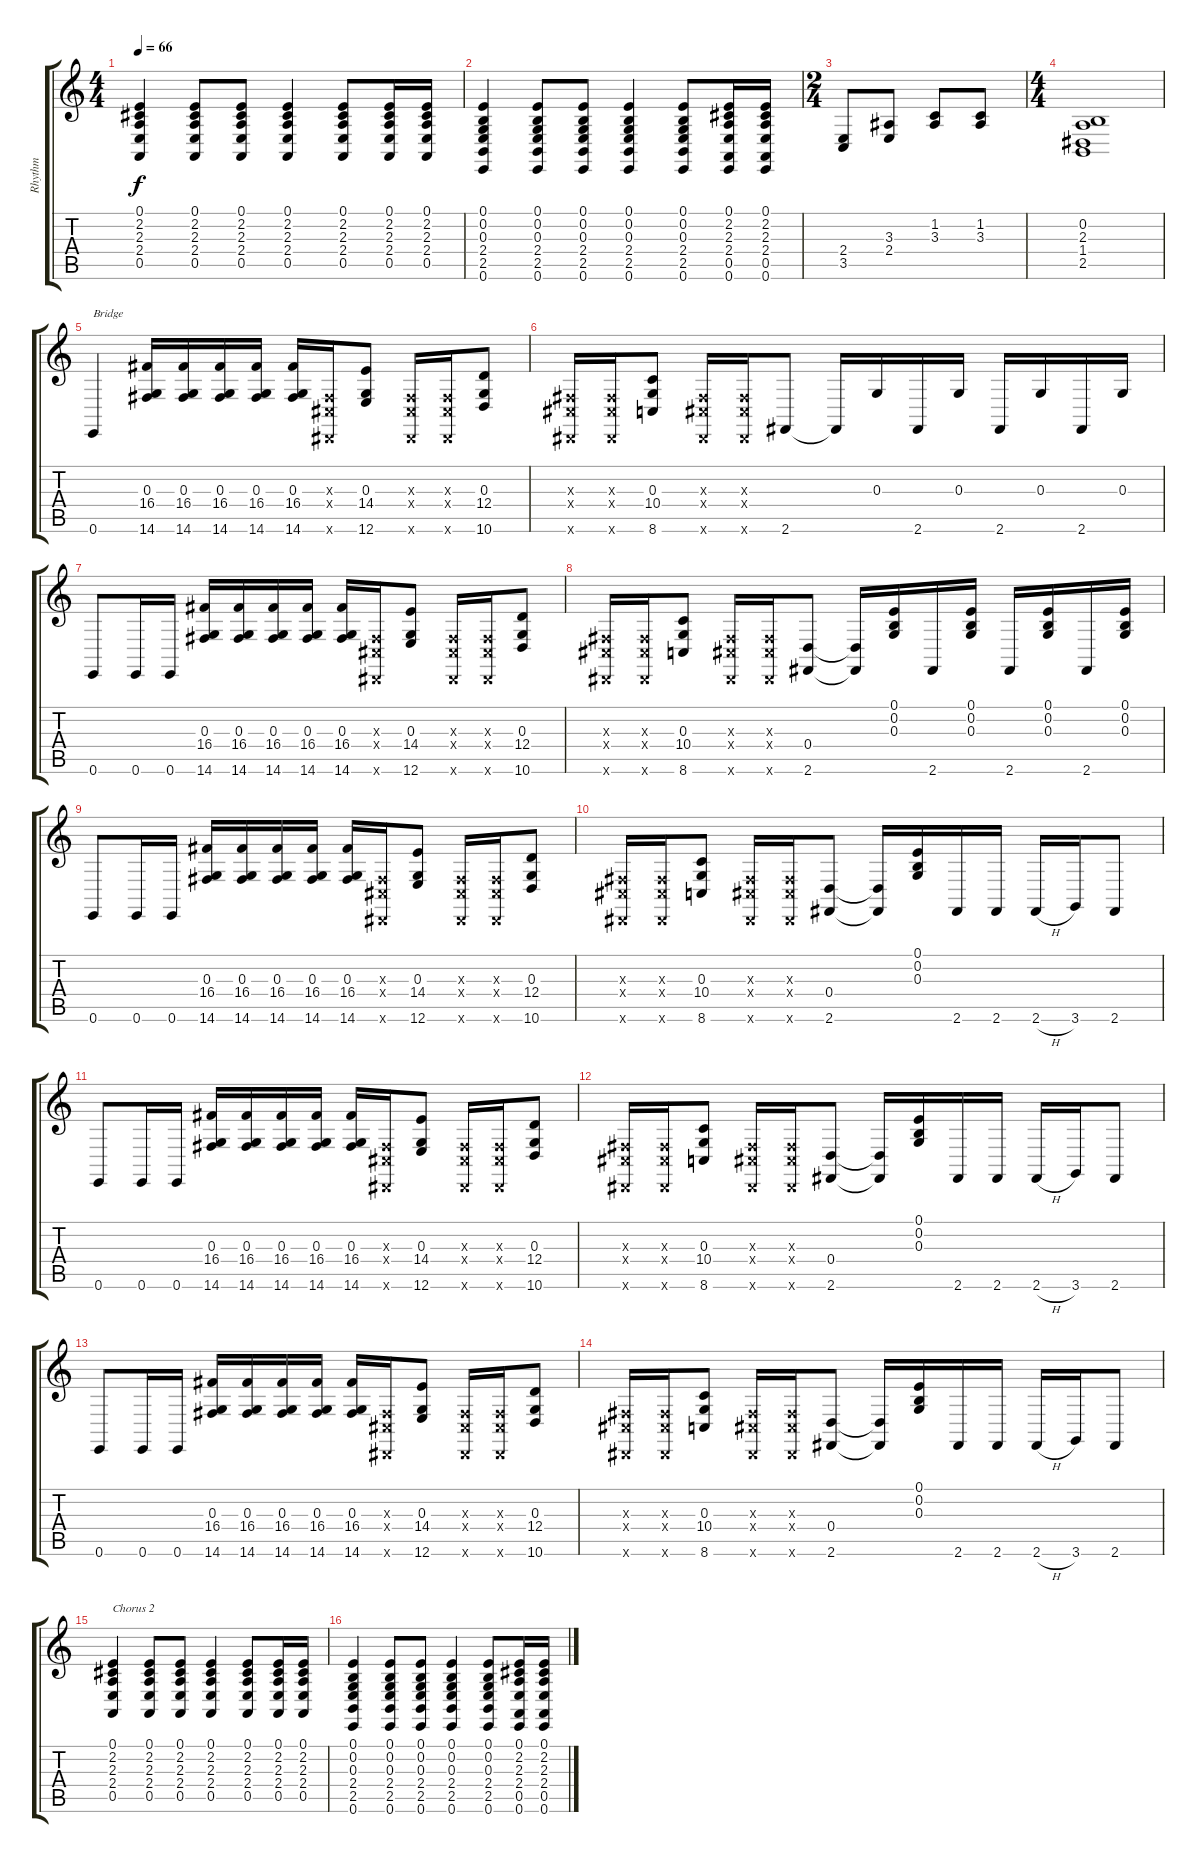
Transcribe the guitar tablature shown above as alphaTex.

\track ("Rhythm" "Rhythm") {instrument acousticgrandpiano}
\staff {score tabs}
\tuning (E4 B3 G3 D3 A2 E2) {hide}
\ts (4 4)
\tempo 66
\clef g2
\ks c
(0.1 2.2 2.3 2.4 0.5).4{dy f} (0.1 2.2 2.3 2.4 0.5).8 (0.1 2.2 2.3 2.4 0.5).8 (0.1 2.2 2.3 2.4 0.5).4 (0.1 2.2 2.3 2.4 0.5).8 (0.1 2.2 2.3 2.4 0.5).16 (0.1 2.2 2.3 2.4 0.5).16 |
(0.1 0.2 0.3 2.4 2.5 0.6).4 (0.1 0.2 0.3 2.4 2.5 0.6).8 (0.1 0.2 0.3 2.4 2.5 0.6).8 (0.1 0.2 0.3 2.4 2.5 0.6).4 (0.1 0.2 0.3 2.4 2.5 0.6).8 (0.1 2.2 2.3 2.4 0.5 0.6).16 (0.1 2.2 2.3 2.4 0.5 0.6).16 |
\ts (2 4)
(2.4 3.5).8 (3.3 2.4).8 (1.2 3.3).8 (1.2 3.3).8 |
\ts (4 4)
(0.2 2.3 1.4 2.5).1 |
0.6.4{txt "Bridge"} (0.3 16.4 14.6).16 (0.3 16.4 14.6).16 (0.3 16.4 14.6).16 (0.3 16.4 14.6).16 (0.3 16.4 14.6).16 (-1.3{x} -1.4{x} -1.6{x}).16 (0.3 14.4 12.6).8 (-1.3{x} -1.4{x} -1.6{x}).16 (-1.3{x} -1.4{x} -1.6{x}).16 (0.3 12.4 10.6).8 |
(-1.3{x} -1.4{x} -1.6{x}).16 (-1.3{x} -1.4{x} -1.6{x}).16 (0.3 10.4 8.6).8 (-1.3{x} -1.4{x} -1.6{x}).16 (-1.3{x} -1.4{x} -1.6{x}).16 2.6.8 2.6{t}.16 0.3.16 2.6.16 0.3.16 2.6.16 0.3.16 2.6.16 0.3.16 |
0.6.8 0.6.16 0.6.16 (0.3 16.4 14.6).16 (0.3 16.4 14.6).16 (0.3 16.4 14.6).16 (0.3 16.4 14.6).16 (0.3 16.4 14.6).16 (-1.3{x} -1.4{x} -1.6{x}).16 (0.3 14.4 12.6).8 (-1.3{x} -1.4{x} -1.6{x}).16 (-1.3{x} -1.4{x} -1.6{x}).16 (0.3 12.4 10.6).8 |
(-1.3{x} -1.4{x} -1.6{x}).16 (-1.3{x} -1.4{x} -1.6{x}).16 (0.3 10.4 8.6).8 (-1.3{x} -1.4{x} -1.6{x}).16 (-1.3{x} -1.4{x} -1.6{x}).16 (0.4 2.6).8 (0.4{t} 2.6{t}).16 (0.1 0.2 0.3).16 2.6.16 (0.1 0.2 0.3).16 2.6.16 (0.1 0.2 0.3).16 2.6.16 (0.1 0.2 0.3).16 |
0.6.8 0.6.16 0.6.16 (0.3 16.4 14.6).16 (0.3 16.4 14.6).16 (0.3 16.4 14.6).16 (0.3 16.4 14.6).16 (0.3 16.4 14.6).16 (-1.3{x} -1.4{x} -1.6{x}).16 (0.3 14.4 12.6).8 (-1.3{x} -1.4{x} -1.6{x}).16 (-1.3{x} -1.4{x} -1.6{x}).16 (0.3 12.4 10.6).8 |
(-1.3{x} -1.4{x} -1.6{x}).16 (-1.3{x} -1.4{x} -1.6{x}).16 (0.3 10.4 8.6).8 (-1.3{x} -1.4{x} -1.6{x}).16 (-1.3{x} -1.4{x} -1.6{x}).16 (0.4 2.6).8 (0.4{t} 2.6{t}).16 (0.1 0.2 0.3).16 2.6.16 2.6.16 2.6{h}.16 3.6.16 2.6.8 |
0.6.8 0.6.16 0.6.16 (0.3 16.4 14.6).16 (0.3 16.4 14.6).16 (0.3 16.4 14.6).16 (0.3 16.4 14.6).16 (0.3 16.4 14.6).16 (-1.3{x} -1.4{x} -1.6{x}).16 (0.3 14.4 12.6).8 (-1.3{x} -1.4{x} -1.6{x}).16 (-1.3{x} -1.4{x} -1.6{x}).16 (0.3 12.4 10.6).8 |
(-1.3{x} -1.4{x} -1.6{x}).16 (-1.3{x} -1.4{x} -1.6{x}).16 (0.3 10.4 8.6).8 (-1.3{x} -1.4{x} -1.6{x}).16 (-1.3{x} -1.4{x} -1.6{x}).16 (0.4 2.6).8 (0.4{t} 2.6{t}).16 (0.1 0.2 0.3).16 2.6.16 2.6.16 2.6{h}.16 3.6.16 2.6.8 |
0.6.8 0.6.16 0.6.16 (0.3 16.4 14.6).16 (0.3 16.4 14.6).16 (0.3 16.4 14.6).16 (0.3 16.4 14.6).16 (0.3 16.4 14.6).16 (-1.3{x} -1.4{x} -1.6{x}).16 (0.3 14.4 12.6).8 (-1.3{x} -1.4{x} -1.6{x}).16 (-1.3{x} -1.4{x} -1.6{x}).16 (0.3 12.4 10.6).8 |
(-1.3{x} -1.4{x} -1.6{x}).16 (-1.3{x} -1.4{x} -1.6{x}).16 (0.3 10.4 8.6).8 (-1.3{x} -1.4{x} -1.6{x}).16 (-1.3{x} -1.4{x} -1.6{x}).16 (0.4 2.6).8 (0.4{t} 2.6{t}).16 (0.1 0.2 0.3).16 2.6.16 2.6.16 2.6{h}.16 3.6.16 2.6.8 |
(0.1 2.2 2.3 2.4 0.5).4{txt "Chorus 2"} (0.1 2.2 2.3 2.4 0.5).8 (0.1 2.2 2.3 2.4 0.5).8 (0.1 2.2 2.3 2.4 0.5).4 (0.1 2.2 2.3 2.4 0.5).8 (0.1 2.2 2.3 2.4 0.5).16 (0.1 2.2 2.3 2.4 0.5).16 |
(0.1 0.2 0.3 2.4 2.5 0.6).4 (0.1 0.2 0.3 2.4 2.5 0.6).8 (0.1 0.2 0.3 2.4 2.5 0.6).8 (0.1 0.2 0.3 2.4 2.5 0.6).4 (0.1 0.2 0.3 2.4 2.5 0.6).8 (0.1 2.2 2.3 2.4 0.5 0.6).16 (0.1 2.2 2.3 2.4 0.5 0.6).16
